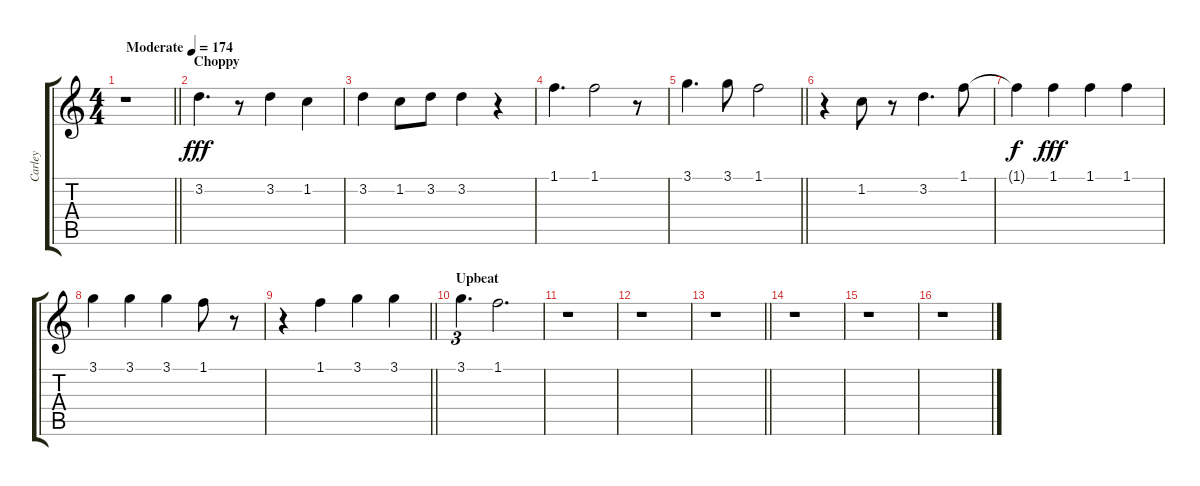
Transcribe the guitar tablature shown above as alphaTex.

\track ("Carley" "Carley") {instrument stringensemble1}
\staff {score tabs}
\tuning (E5 B4 G4 D4 A3 E3) {hide}
\ts (4 4)
\tempo (174 "Moderate")
\clef g2
\barLineRight lightlight
\ks c
r.1{dy fff instrument stringensemble1} |
\section ("" "Choppy")
3.2.4{d} r.8 3.2.4 1.2.4 |
3.2.4 1.2.8 3.2.8 3.2.4 r.4 |
1.1.4{d} 1.1.2 r.8 |
\barLineRight lightlight
3.1.4{d} 3.1.8 1.1.2 |
r.4 1.2.8 r.8 3.2.4{d} 1.1.8 |
1.1{t}.4{dy f} 1.1.4{dy fff} 1.1.4 1.1.4 |
3.1.4 3.1.4 3.1.4 1.1.8 r.8 |
\barLineRight lightlight
r.4 1.1.4 3.1.4 3.1.4 |
\section ("" "Upbeat")
3.1.4{d tu (3 2)} 1.1.2{d} |
r.1 |
r.1 |
\barLineRight lightlight
r.1 |
r.1 |
r.1 |
r.1
